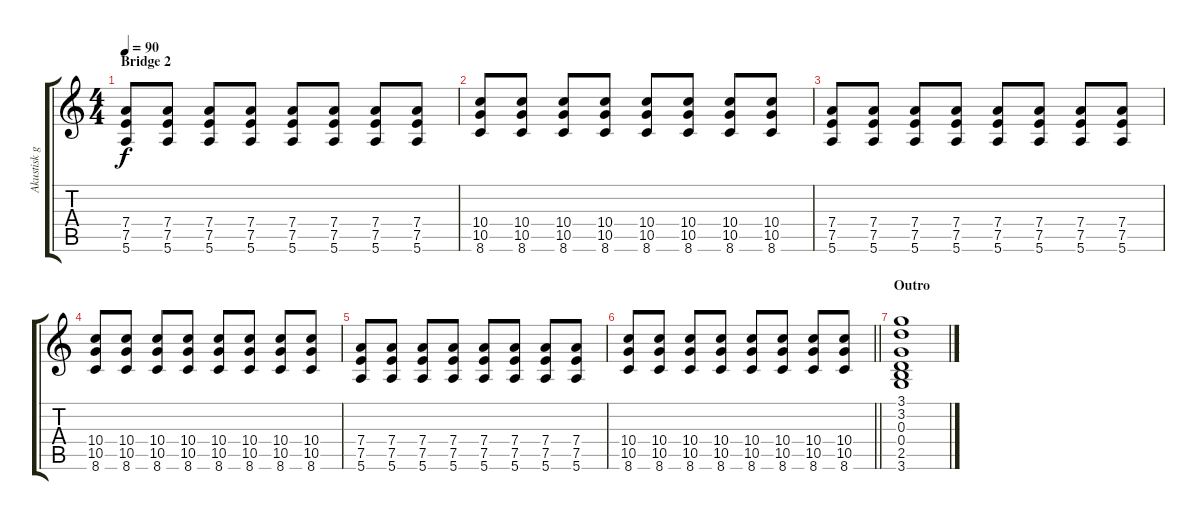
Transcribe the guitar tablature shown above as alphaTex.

\track ("Akustisk gitar" "Akustisk g") {instrument acousticguitarsteel}
\staff {score tabs}
\tuning (E4 B3 G3 D3 A2 E2) {hide}
\ts (4 4)
\section ("" "Bridge 2")
\tempo 90
\clef g2
\ks c
(7.4 7.5 5.6).8{dy f} (7.4 7.5 5.6).8 (7.4 7.5 5.6).8 (7.4 7.5 5.6).8 (7.4 7.5 5.6).8 (7.4 7.5 5.6).8 (7.4 7.5 5.6).8 (7.4 7.5 5.6).8 |
(10.4 10.5 8.6).8 (10.4 10.5 8.6).8 (10.4 10.5 8.6).8 (10.4 10.5 8.6).8 (10.4 10.5 8.6).8 (10.4 10.5 8.6).8 (10.4 10.5 8.6).8 (10.4 10.5 8.6).8 |
(7.4 7.5 5.6).8 (7.4 7.5 5.6).8 (7.4 7.5 5.6).8 (7.4 7.5 5.6).8 (7.4 7.5 5.6).8 (7.4 7.5 5.6).8 (7.4 7.5 5.6).8 (7.4 7.5 5.6).8 |
(10.4 10.5 8.6).8 (10.4 10.5 8.6).8 (10.4 10.5 8.6).8 (10.4 10.5 8.6).8 (10.4 10.5 8.6).8 (10.4 10.5 8.6).8 (10.4 10.5 8.6).8 (10.4 10.5 8.6).8 |
(7.4 7.5 5.6).8 (7.4 7.5 5.6).8 (7.4 7.5 5.6).8 (7.4 7.5 5.6).8 (7.4 7.5 5.6).8 (7.4 7.5 5.6).8 (7.4 7.5 5.6).8 (7.4 7.5 5.6).8 |
\barLineRight lightlight
(10.4 10.5 8.6).8 (10.4 10.5 8.6).8 (10.4 10.5 8.6).8 (10.4 10.5 8.6).8 (10.4 10.5 8.6).8 (10.4 10.5 8.6).8 (10.4 10.5 8.6).8 (10.4 10.5 8.6).8 |
\section ("" "Outro")
(3.1 3.2 0.3 0.4 2.5 3.6).1
